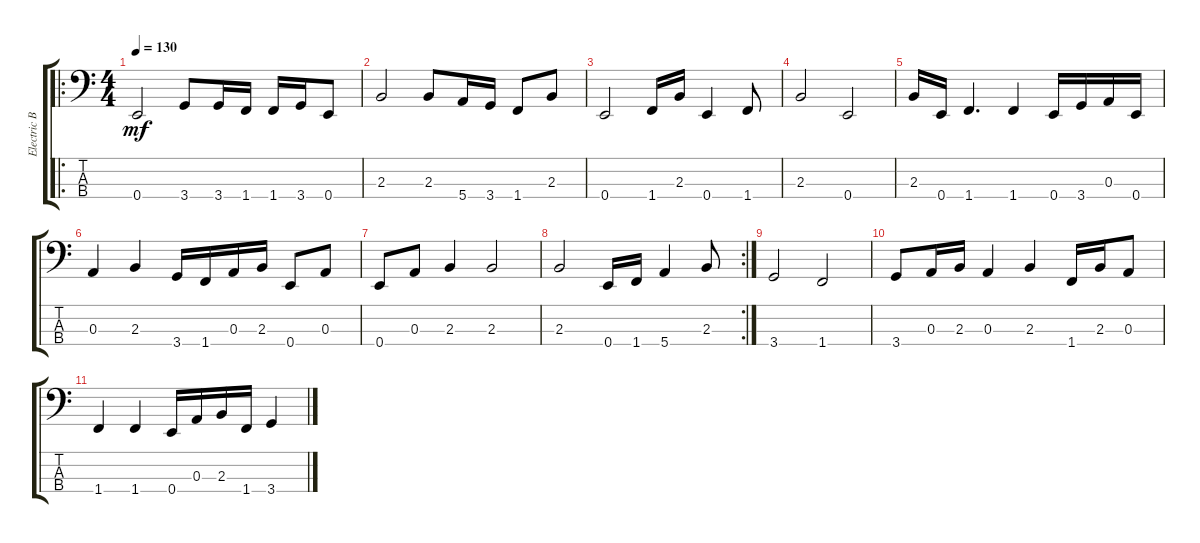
\track ("Electric Bass" "Electric B") {instrument electricbassfinger}
\staff {score tabs}
\tuning (G2 D2 A1 E1) {hide}
\ro
\ts (4 4)
\tempo 130
\clef f4
\ks c
0.4.2{dy mf} 3.4.8 3.4.16 1.4.16 1.4.16 3.4.16 0.4.8 |
2.3.2 2.3.8 5.4.16 3.4.16 1.4.8 2.3.8 |
0.4.2 1.4.16 2.3.16 0.4.4 1.4.8 |
2.3.2 0.4.2 |
2.3.16 0.4.16 1.4.4{d} 1.4.4 0.4.16 3.4.16 0.3.16 0.4.16 |
0.3.4 2.3.4 3.4.16 1.4.16 0.3.16 2.3.16 0.4.8 0.3.8 |
0.4.8 0.3.8 2.3.4 2.3.2 |
\rc 2
2.3.2 0.4.16 1.4.16 5.4.4 2.3.8 |
3.4.2 1.4.2 |
3.4.8 0.3.16 2.3.16 0.3.4 2.3.4 1.4.16 2.3.16 0.3.8 |
1.4.4 1.4.4 0.4.16 0.3.16 2.3.16 1.4.16 3.4.4
